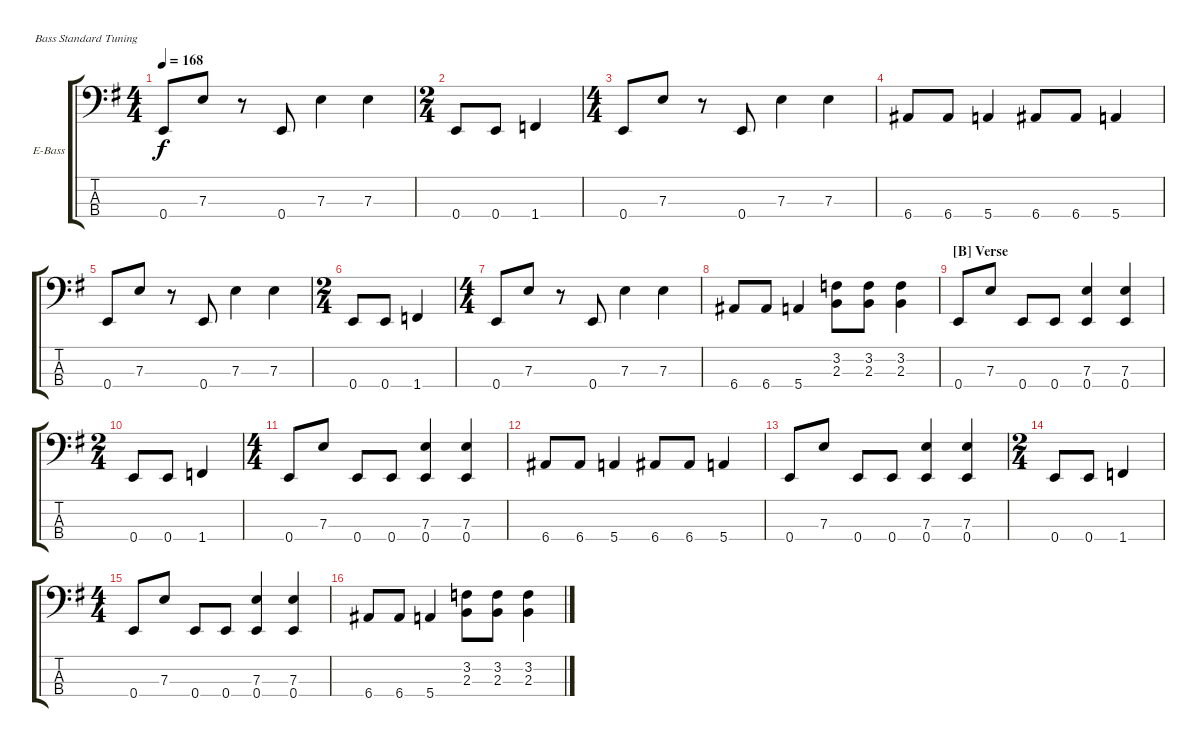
\bracketExtendMode groupsimilarinstruments
\firstSystemTrackNameOrientation horizontal
\otherSystemsTrackNameOrientation horizontal
\track ("Bass" "E-Bass") {instrument electricbasspick}
\staff {score tabs}
\tuning (G2 D2 A1 E1)
\ts (4 4)
\tempo 168
\clef f4
\scale
1.07818
\ks g
0.4.8{dy f} 7.3.8 r.8 0.4.8 7.3.4 7.3.4 |
\ts (2 4)
\scale
0.921816 0.4.8 0.4.8 1.4.4 |
\ts (4 4)
\scale
1.10845 0.4.8 7.3.8 r.8 0.4.8 7.3.4 7.3.4 |
\scale
0.891551 6.4.8 6.4.8 5.4.4 6.4.8 6.4.8 5.4.4 |
\scale
1.07818 0.4.8 7.3.8 r.8 0.4.8 7.3.4 7.3.4 |
\ts (2 4)
\scale
0.921816 0.4.8 0.4.8 1.4.4 |
\ts (4 4)
\scale
1.10845 0.4.8 7.3.8 r.8 0.4.8 7.3.4 7.3.4 |
\scale
0.891551 6.4.8 6.4.8 5.4.4 (3.2 2.3).8 (3.2 2.3).8 (3.2 2.3).4 |
\section ("B" "Verse")
\scale
1.07818 0.4.8 7.3.8 0.4.8 0.4.8 (7.3 0.4).4 (7.3 0.4).4 |
\ts (2 4)
\scale
0.921816 0.4.8 0.4.8 1.4.4 |
\ts (4 4)
\scale
1.10845 0.4.8 7.3.8 0.4.8 0.4.8 (7.3 0.4).4 (7.3 0.4).4 |
\scale
0.891551 6.4.8 6.4.8 5.4.4 6.4.8 6.4.8 5.4.4 |
\scale
1.07818 0.4.8 7.3.8 0.4.8 0.4.8 (7.3 0.4).4 (7.3 0.4).4 |
\ts (2 4)
\scale
0.921816 0.4.8 0.4.8 1.4.4 |
\ts (4 4)
\scale
1.10845 0.4.8 7.3.8 0.4.8 0.4.8 (7.3 0.4).4 (7.3 0.4).4 |
\scale
0.891551 6.4.8 6.4.8 5.4.4 (3.2 2.3).8 (3.2 2.3).8 (3.2 2.3).4
